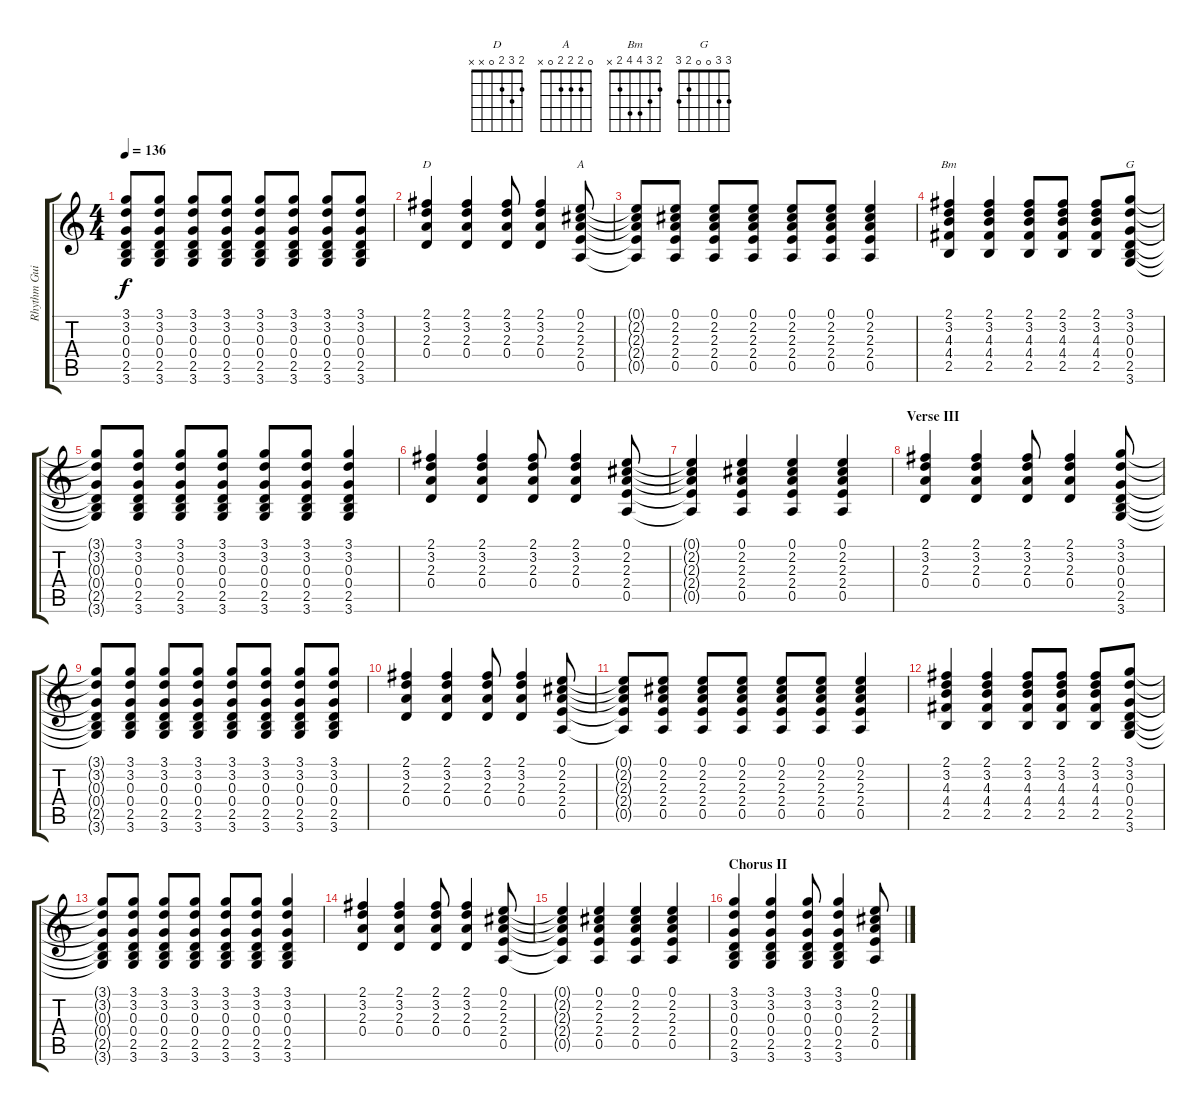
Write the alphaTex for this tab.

\track ("Rhythm Guitar" "Rhythm Gui") {instrument acousticguitarsteel}
\staff {score tabs}
\tuning (E4 B3 G3 D3 A2 E2) {hide}
\chord ("D" 2 3 2 0 x x)
\chord ("A" 0 2 2 2 0 x)
\chord ("Bm" 2 3 4 4 2 x)
\chord ("G" 3 3 0 0 2 3)
\ts (4 4)
\tempo 136
\clef g2
\ks c
(3.1{t} 3.2{t} 0.3{t} 0.4{t} 2.5{t} 3.6{t}).8{dy f} (3.1 3.2 0.3 0.4 2.5 3.6).8 (3.1 3.2 0.3 0.4 2.5 3.6).8 (3.1 3.2 0.3 0.4 2.5 3.6).8 (3.1 3.2 0.3 0.4 2.5 3.6).8 (3.1 3.2 0.3 0.4 2.5 3.6).8 (3.1 3.2 0.3 0.4 2.5 3.6).8 (3.1 3.2 0.3 0.4 2.5 3.6).8 |
(2.1 3.2 2.3 0.4).4{ch "D"} (2.1 3.2 2.3 0.4).4 (2.1 3.2 2.3 0.4).8 (2.1 3.2 2.3 0.4).4 (0.1 2.2 2.3 2.4 0.5).8{ch "A"} |
(0.1{t} 2.2{t} 2.3{t} 2.4{t} 0.5{t}).8 (0.1 2.2 2.3 2.4 0.5).8 (0.1 2.2 2.3 2.4 0.5).8 (0.1 2.2 2.3 2.4 0.5).8 (0.1 2.2 2.3 2.4 0.5).8 (0.1 2.2 2.3 2.4 0.5).8 (0.1 2.2 2.3 2.4 0.5).4 |
(2.1 3.2 4.3 4.4 2.5).4{ch "Bm"} (2.1 3.2 4.3 4.4 2.5).4 (2.1 3.2 4.3 4.4 2.5).8 (2.1 3.2 4.3 4.4 2.5).8 (2.1 3.2 4.3 4.4 2.5).8 (3.1 3.2 0.3 0.4 2.5 3.6).8{ch "G"} |
(3.1{t} 3.2{t} 0.3{t} 0.4{t} 2.5{t} 3.6{t}).8 (3.1 3.2 0.3 0.4 2.5 3.6).8 (3.1 3.2 0.3 0.4 2.5 3.6).8 (3.1 3.2 0.3 0.4 2.5 3.6).8 (3.1 3.2 0.3 0.4 2.5 3.6).8 (3.1 3.2 0.3 0.4 2.5 3.6).8 (3.1 3.2 0.3 0.4 2.5 3.6).4 |
(2.1 3.2 2.3 0.4).4 (2.1 3.2 2.3 0.4).4 (2.1 3.2 2.3 0.4).8 (2.1 3.2 2.3 0.4).4 (0.1 2.2 2.3 2.4 0.5).8 |
(0.1{t} 2.2{t} 2.3{t} 2.4{t} 0.5{t}).4 (0.1 2.2 2.3 2.4 0.5).4 (0.1 2.2 2.3 2.4 0.5).4 (0.1 2.2 2.3 2.4 0.5).4 |
\section ("" "Verse III")
(2.1 3.2 2.3 0.4).4 (2.1 3.2 2.3 0.4).4 (2.1 3.2 2.3 0.4).8 (2.1 3.2 2.3 0.4).4 (3.1 3.2 0.3 0.4 2.5 3.6).8 |
(3.1{t} 3.2{t} 0.3{t} 0.4{t} 2.5{t} 3.6{t}).8 (3.1 3.2 0.3 0.4 2.5 3.6).8 (3.1 3.2 0.3 0.4 2.5 3.6).8 (3.1 3.2 0.3 0.4 2.5 3.6).8 (3.1 3.2 0.3 0.4 2.5 3.6).8 (3.1 3.2 0.3 0.4 2.5 3.6).8 (3.1 3.2 0.3 0.4 2.5 3.6).8 (3.1 3.2 0.3 0.4 2.5 3.6).8 |
(2.1 3.2 2.3 0.4).4 (2.1 3.2 2.3 0.4).4 (2.1 3.2 2.3 0.4).8 (2.1 3.2 2.3 0.4).4 (0.1 2.2 2.3 2.4 0.5).8 |
(0.1{t} 2.2{t} 2.3{t} 2.4{t} 0.5{t}).8 (0.1 2.2 2.3 2.4 0.5).8 (0.1 2.2 2.3 2.4 0.5).8 (0.1 2.2 2.3 2.4 0.5).8 (0.1 2.2 2.3 2.4 0.5).8 (0.1 2.2 2.3 2.4 0.5).8 (0.1 2.2 2.3 2.4 0.5).4 |
(2.1 3.2 4.3 4.4 2.5).4 (2.1 3.2 4.3 4.4 2.5).4 (2.1 3.2 4.3 4.4 2.5).8 (2.1 3.2 4.3 4.4 2.5).8 (2.1 3.2 4.3 4.4 2.5).8 (3.1 3.2 0.3 0.4 2.5 3.6).8 |
(3.1{t} 3.2{t} 0.3{t} 0.4{t} 2.5{t} 3.6{t}).8 (3.1 3.2 0.3 0.4 2.5 3.6).8 (3.1 3.2 0.3 0.4 2.5 3.6).8 (3.1 3.2 0.3 0.4 2.5 3.6).8 (3.1 3.2 0.3 0.4 2.5 3.6).8 (3.1 3.2 0.3 0.4 2.5 3.6).8 (3.1 3.2 0.3 0.4 2.5 3.6).4 |
(2.1 3.2 2.3 0.4).4 (2.1 3.2 2.3 0.4).4 (2.1 3.2 2.3 0.4).8 (2.1 3.2 2.3 0.4).4 (0.1 2.2 2.3 2.4 0.5).8 |
(0.1{t} 2.2{t} 2.3{t} 2.4{t} 0.5{t}).4 (0.1 2.2 2.3 2.4 0.5).4 (0.1 2.2 2.3 2.4 0.5).4 (0.1 2.2 2.3 2.4 0.5).4 |
\section ("" "Chorus II")
(3.1 3.2 0.3 0.4 2.5 3.6).4 (3.1 3.2 0.3 0.4 2.5 3.6).4 (3.1 3.2 0.3 0.4 2.5 3.6).8 (3.1 3.2 0.3 0.4 2.5 3.6).4 (0.1 2.2 2.3 2.4 0.5).8
